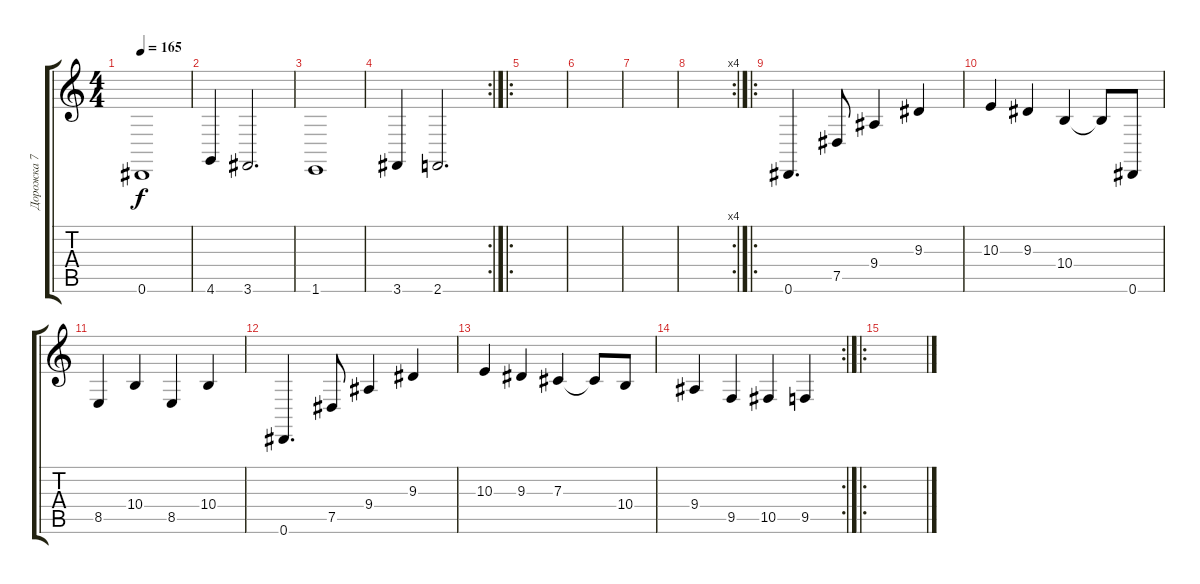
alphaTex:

\track ("Дорожка 7" "Дорожка 7") {instrument stringensemble1}
\staff {score tabs}
\tuning (Eb4 Bb3 Gb3 Db3 Ab2 Eb2) {hide}
\ts (4 4)
\tempo 165
\clef g2
\ks c
0.6.1{dy f} |
4.6.4 3.6.2{d} |
1.6.1 |
\rc 2
3.6.4 2.6.2{d} |
\ro
|
|
|
\rc 4
|
\ro
0.6.4{d} 7.5.8 9.4.4 9.3.4 |
10.3.4 9.3.4 10.4.4 10.4{t}.8 0.6.8 |
8.5.4 10.4.4 8.5.4 10.4.4 |
0.6.4{d} 7.5.8 9.4.4 9.3.4 |
10.3.4 9.3.4 7.3.4 7.3{t}.8 10.4.8 |
\rc 2
9.4.4 9.5.4 10.5.4 9.5.4 |
\ro
